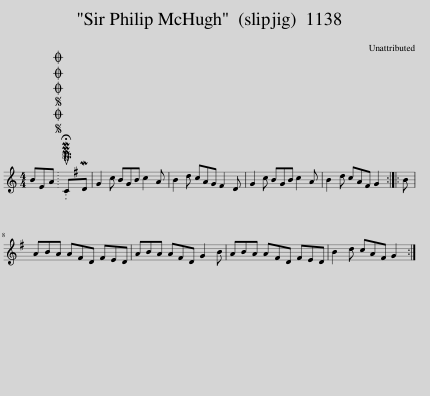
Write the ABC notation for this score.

X:1
L:1/8
M:4/4
I:linebreak $
K:C
V:1 treble
V:1
 BEA |SOSOOO .!fermata!PMTuCMD | G2 c BGB c2 A | B2 d cAG ^F2 D | G2 c BGB c2 A | %5
 B2 d cA^F G2 :: B |$ ABA A^FD FED | ABA A^FD G2 B | ABA A^FD FED | %10
 B2 d cA^F G2 :| %11
